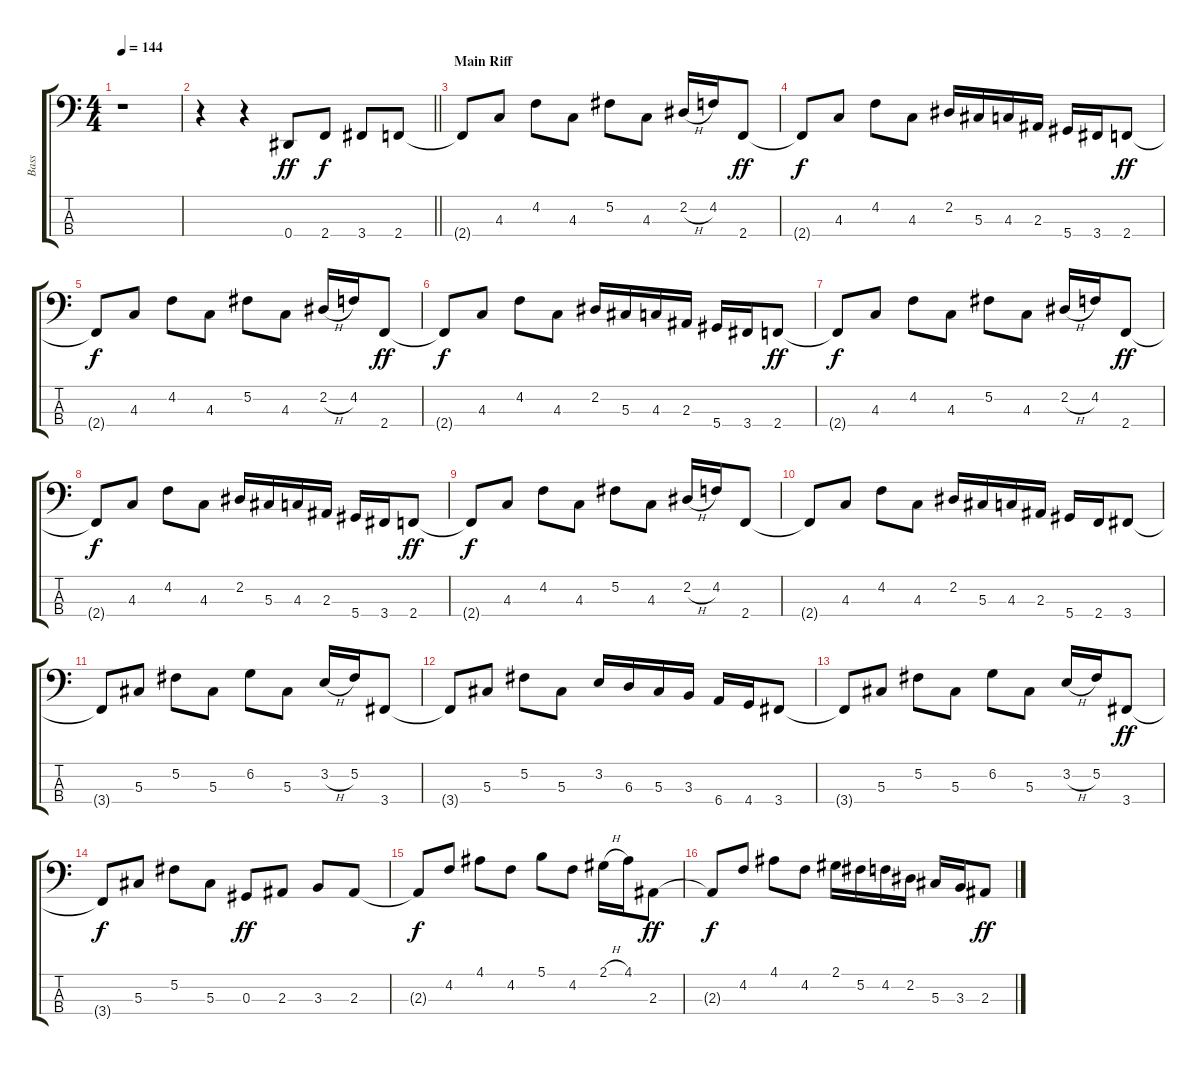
\track ("Bass" "Bass") {instrument electricbassfinger}
\staff {score tabs}
\tuning (Gb2 Db2 Ab1 Eb1) {hide}
\ts (4 4)
\tempo 144
\clef f4
\ks c
r.1{dy ff instrument electricbassfinger} |
\barLineRight lightlight
r.4 r.4 0.4.8 2.4.8{dy f} 3.4.8 2.4.8 |
\section ("" "Main Riff")
2.4{t}.8 4.3.8 4.2.8 4.3.8 5.2.8 4.3.8 2.2{h}.16 4.2.16 2.4.8{dy ff} |
2.4{t}.8{dy f} 4.3.8 4.2.8 4.3.8 2.2.16 5.3.16 4.3.16 2.3.16 5.4.16 3.4.16 2.4.8{dy ff} |
2.4{t}.8{dy f} 4.3.8 4.2.8 4.3.8 5.2.8 4.3.8 2.2{h}.16 4.2.16 2.4.8{dy ff} |
2.4{t}.8{dy f} 4.3.8 4.2.8 4.3.8 2.2.16 5.3.16 4.3.16 2.3.16 5.4.16 3.4.16 2.4.8{dy ff} |
2.4{t}.8{dy f} 4.3.8 4.2.8 4.3.8 5.2.8 4.3.8 2.2{h}.16 4.2.16 2.4.8{dy ff} |
2.4{t}.8{dy f} 4.3.8 4.2.8 4.3.8 2.2.16 5.3.16 4.3.16 2.3.16 5.4.16 3.4.16 2.4.8{dy ff} |
2.4{t}.8{dy f} 4.3.8 4.2.8 4.3.8 5.2.8 4.3.8 2.2{h}.16 4.2.16 2.4.8 |
2.4{t}.8 4.3.8 4.2.8 4.3.8 2.2.16 5.3.16 4.3.16 2.3.16 5.4.16 2.4.16 3.4.8 |
3.4{t}.8 5.3.8 5.2.8 5.3.8 6.2.8 5.3.8 3.2{h}.16 5.2.16 3.4.8 |
3.4{t}.8 5.3.8 5.2.8 5.3.8 3.2.16 6.3.16 5.3.16 3.3.16 6.4.16 4.4.16 3.4.8 |
3.4{t}.8 5.3.8 5.2.8 5.3.8 6.2.8 5.3.8 3.2{h}.16 5.2.16 3.4.8{dy ff} |
3.4{t}.8{dy f} 5.3.8 5.2.8 5.3.8 0.3.8{dy ff} 2.3.8 3.3.8 2.3.8 |
2.3{t}.8{dy f} 4.2.8 4.1.8 4.2.8 5.1.8 4.2.8 2.1{h}.16 4.1.16 2.3.8{dy ff} |
2.3{t}.8{dy f} 4.2.8 4.1.8 4.2.8 2.1.16 5.2.16 4.2.16 2.2.16 5.3.16 3.3.16 2.3.8{dy ff}
